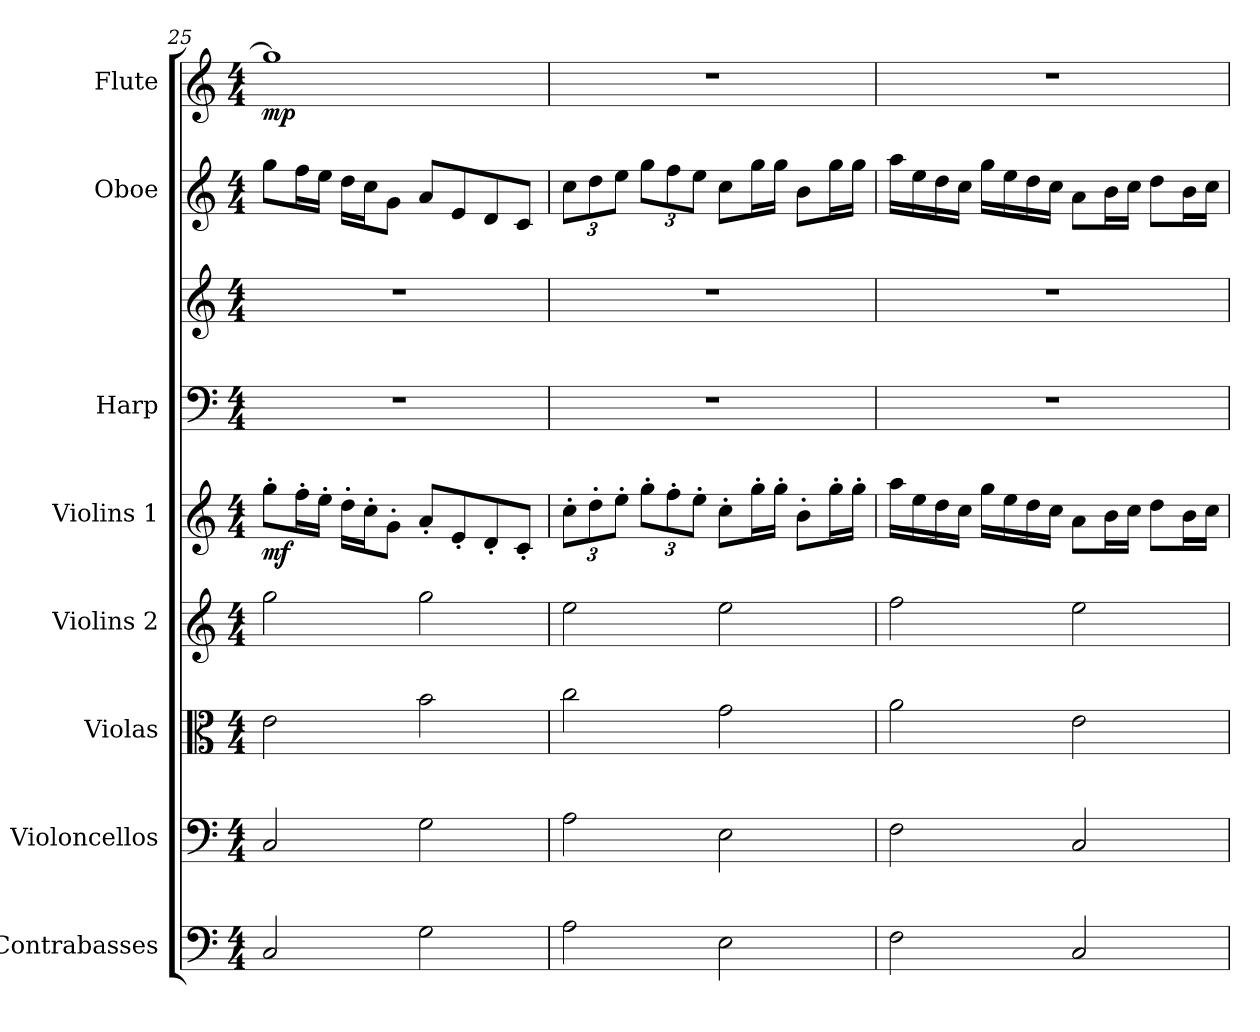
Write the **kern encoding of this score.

**kern	**kern	**kern	**kern	**kern	**dynam	**kern	**kern	**kern	**kern	**dynam
*part8	*part7	*part6	*part5	*part4	*part4	*part3	*part3	*part2	*part1	*part1
*staff9	*staff8	*staff7	*staff6	*staff5	*staff5	*staff4	*staff3	*staff2	*staff1	*staff1
*I"Contrabasses	*I"Violoncellos	*I"Violas	*I"Violins 2	*I"Violins 1	*	*I"Harp	*	*I"Oboe	*I"Flute	*
*I'Cbs.	*I'Vcs.	*I'Vlas.	*I'Vlns. 2	*I'Vlns. 1	*	*I'Hrp.	*	*I'Ob.	*I'Fl.	*
*clefF4	*clefF4	*clefC3	*clefG2	*clefG2	*	*clefF4	*clefG2	*clefG2	*clefG2	*
*ITrd7c12	*	*	*	*	*	*	*	*	*	*
*k[]	*k[]	*k[]	*k[]	*k[]	*	*k[]	*k[]	*k[]	*k[]	*
*M4/4	*M4/4	*M4/4	*M4/4	*M4/4	*	*M4/4	*M4/4	*M4/4	*M4/4	*
=25	=25	=25	=25	=25	=25	=25	=25	=25	=25	=25
!	!	!	!	!	!LO:DY:b	!	!	!	!	!LO:DY:b
2CC/	2C/	2e\	2gg\	8gg'\L	mf	1r	1r	8gg\L	1gg]	mp
.	.	.	.	16ff'\L	.	.	.	16ff\L	.	.
.	.	.	.	16ee'\JJ	.	.	.	16ee\JJ	.	.
.	.	.	.	16dd'\LL	.	.	.	16dd\LL	.	.
.	.	.	.	16cc'\J	.	.	.	16cc\J	.	.
.	.	.	.	8g'\J	.	.	.	8g\J	.	.
2GG\	2G\	2b\	2gg\	8a'/L	.	.	.	8a/L	.	.
.	.	.	.	8e'/	.	.	.	8e/	.	.
.	.	.	.	8d'/	.	.	.	8d/	.	.
.	.	.	.	8c'/J	.	.	.	8c/J	.	.
=26	=26	=26	=26	=26	=26	=26	=26	=26	=26	=26
*	*	*	*	*Xbrackettup	*	*	*	*Xbrackettup	*	*
2AA\	2A\	2cc\	2ee\	12cc'\L	.	1r	1r	12cc\L	1r	.
.	.	.	.	12dd'\	.	.	.	12dd\	.	.
.	.	.	.	12ee'\J	.	.	.	12ee\J	.	.
.	.	.	.	12gg'\L	.	.	.	12gg\L	.	.
.	.	.	.	12ff'\	.	.	.	12ff\	.	.
.	.	.	.	12ee'\J	.	.	.	12ee\J	.	.
2EE\	2E\	2g\	2ee\	8cc'\L	.	.	.	8cc\L	.	.
.	.	.	.	16gg'\L	.	.	.	16gg\L	.	.
.	.	.	.	16gg'\JJ	.	.	.	16gg\JJ	.	.
.	.	.	.	8b'\L	.	.	.	8b\L	.	.
.	.	.	.	16gg'\L	.	.	.	16gg\L	.	.
.	.	.	.	16gg'\JJ	.	.	.	16gg\JJ	.	.
!!LO:PB:g=z
=27	=27	=27	=27	=27	=27	=27	=27	=27	=27	=27
2FF\	2F\	2a\	2ff\	16aa\LL	.	1r	1r	16aa\LL	1r	.
.	.	.	.	16ee\	.	.	.	16ee\	.	.
.	.	.	.	16dd\	.	.	.	16dd\	.	.
.	.	.	.	16cc\JJ	.	.	.	16cc\JJ	.	.
.	.	.	.	16gg\LL	.	.	.	16gg\LL	.	.
.	.	.	.	16ee\	.	.	.	16ee\	.	.
.	.	.	.	16dd\	.	.	.	16dd\	.	.
.	.	.	.	16cc\JJ	.	.	.	16cc\JJ	.	.
2CC/	2C/	2e\	2ee\	8a\L	.	.	.	8a\L	.	.
.	.	.	.	16b\L	.	.	.	16b\L	.	.
.	.	.	.	16cc\JJ	.	.	.	16cc\JJ	.	.
.	.	.	.	8dd\L	.	.	.	8dd\L	.	.
.	.	.	.	16b\L	.	.	.	16b\L	.	.
.	.	.	.	16cc\JJ	.	.	.	16cc\JJ	.	.
=	=	=	=	=	=	=	=	=	=	=
*-	*-	*-	*-	*-	*-	*-	*-	*-	*-	*-
